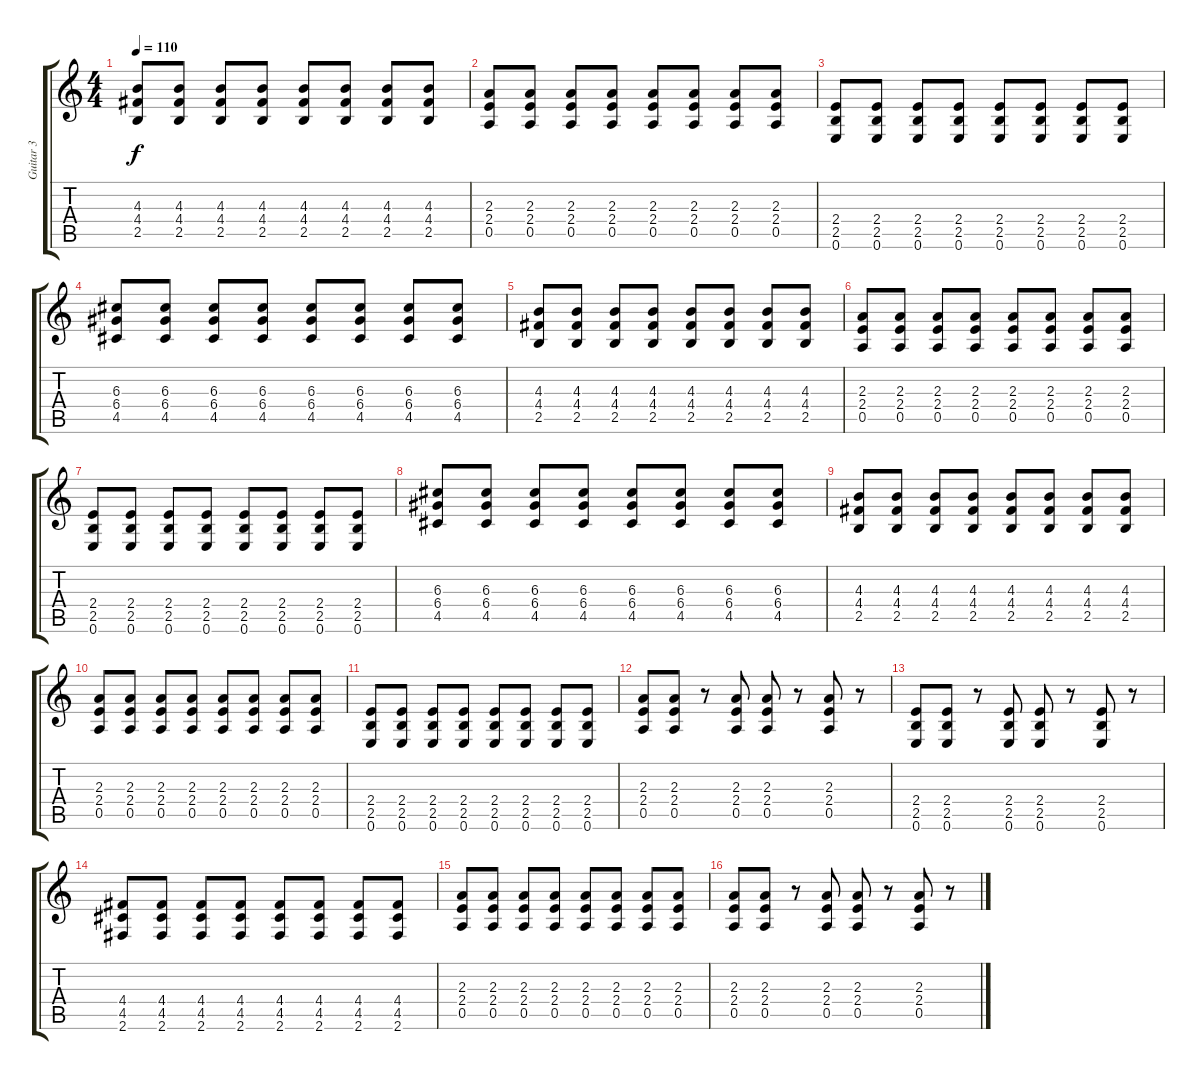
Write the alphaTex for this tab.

\track ("Guitar 3" "Guitar 3") {instrument distortionguitar}
\staff {score tabs}
\tuning (E4 B3 G3 D3 A2 E2) {hide}
\ts (4 4)
\tempo 110
\clef g2
\ks c
(4.3 4.4 2.5).8{dy f} (4.3 4.4 2.5).8 (4.3 4.4 2.5).8 (4.3 4.4 2.5).8 (4.3 4.4 2.5).8 (4.3 4.4 2.5).8 (4.3 4.4 2.5).8 (4.3 4.4 2.5).8 |
(2.3 2.4 0.5).8 (2.3 2.4 0.5).8 (2.3 2.4 0.5).8 (2.3 2.4 0.5).8 (2.3 2.4 0.5).8 (2.3 2.4 0.5).8 (2.3 2.4 0.5).8 (2.3 2.4 0.5).8 |
(2.4 2.5 0.6).8 (2.4 2.5 0.6).8 (2.4 2.5 0.6).8 (2.4 2.5 0.6).8 (2.4 2.5 0.6).8 (2.4 2.5 0.6).8 (2.4 2.5 0.6).8 (2.4 2.5 0.6).8 |
(6.3 6.4 4.5).8 (6.3 6.4 4.5).8 (6.3 6.4 4.5).8 (6.3 6.4 4.5).8 (6.3 6.4 4.5).8 (6.3 6.4 4.5).8 (6.3 6.4 4.5).8 (6.3 6.4 4.5).8 |
(4.3 4.4 2.5).8 (4.3 4.4 2.5).8 (4.3 4.4 2.5).8 (4.3 4.4 2.5).8 (4.3 4.4 2.5).8 (4.3 4.4 2.5).8 (4.3 4.4 2.5).8 (4.3 4.4 2.5).8 |
(2.3 2.4 0.5).8 (2.3 2.4 0.5).8 (2.3 2.4 0.5).8 (2.3 2.4 0.5).8 (2.3 2.4 0.5).8 (2.3 2.4 0.5).8 (2.3 2.4 0.5).8 (2.3 2.4 0.5).8 |
(2.4 2.5 0.6).8 (2.4 2.5 0.6).8 (2.4 2.5 0.6).8 (2.4 2.5 0.6).8 (2.4 2.5 0.6).8 (2.4 2.5 0.6).8 (2.4 2.5 0.6).8 (2.4 2.5 0.6).8 |
(6.3 6.4 4.5).8 (6.3 6.4 4.5).8 (6.3 6.4 4.5).8 (6.3 6.4 4.5).8 (6.3 6.4 4.5).8 (6.3 6.4 4.5).8 (6.3 6.4 4.5).8 (6.3 6.4 4.5).8 |
(4.3 4.4 2.5).8 (4.3 4.4 2.5).8 (4.3 4.4 2.5).8 (4.3 4.4 2.5).8 (4.3 4.4 2.5).8 (4.3 4.4 2.5).8 (4.3 4.4 2.5).8 (4.3 4.4 2.5).8 |
(2.3 2.4 0.5).8 (2.3 2.4 0.5).8 (2.3 2.4 0.5).8 (2.3 2.4 0.5).8 (2.3 2.4 0.5).8 (2.3 2.4 0.5).8 (2.3 2.4 0.5).8 (2.3 2.4 0.5).8 |
(2.4 2.5 0.6).8 (2.4 2.5 0.6).8 (2.4 2.5 0.6).8 (2.4 2.5 0.6).8 (2.4 2.5 0.6).8 (2.4 2.5 0.6).8 (2.4 2.5 0.6).8 (2.4 2.5 0.6).8 |
(2.3 2.4 0.5).8 (2.3 2.4 0.5).8 r.8 (2.3 2.4 0.5).8 (2.3 2.4 0.5).8 r.8 (2.3 2.4 0.5).8 r.8 |
(2.4 2.5 0.6).8 (2.4 2.5 0.6).8 r.8 (2.4 2.5 0.6).8 (2.4 2.5 0.6).8 r.8 (2.4 2.5 0.6).8 r.8 |
(4.4 4.5 2.6).8 (4.4 4.5 2.6).8 (4.4 4.5 2.6).8 (4.4 4.5 2.6).8 (4.4 4.5 2.6).8 (4.4 4.5 2.6).8 (4.4 4.5 2.6).8 (4.4 4.5 2.6).8 |
(2.3 2.4 0.5).8 (2.3 2.4 0.5).8 (2.3 2.4 0.5).8 (2.3 2.4 0.5).8 (2.3 2.4 0.5).8 (2.3 2.4 0.5).8 (2.3 2.4 0.5).8 (2.3 2.4 0.5).8 |
(2.3 2.4 0.5).8 (2.3 2.4 0.5).8 r.8 (2.3 2.4 0.5).8 (2.3 2.4 0.5).8 r.8 (2.3 2.4 0.5).8 r.8
